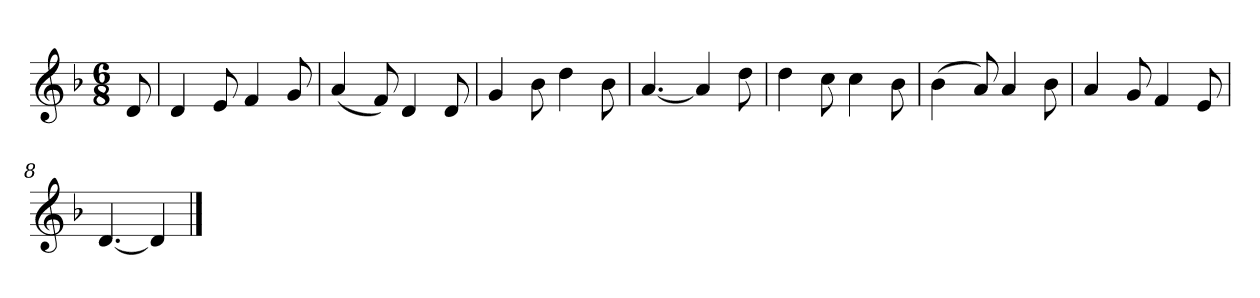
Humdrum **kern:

**kern
*part1
*staff1
*k[b-]
*M6/8
*MM120
=
8d
=1
4d
8e
4f
8g
=2
(4a
8f)
4d
8d
=3
4g
8b-
4dd
8b-
=4
[4.a
4a]
8dd
=5
4dd
8cc
4cc
8b-
=6
(4b-
8a)
4a
8b-
=7
4a
8g
4f
8e
=8
[4.d
4d]
==
*-
